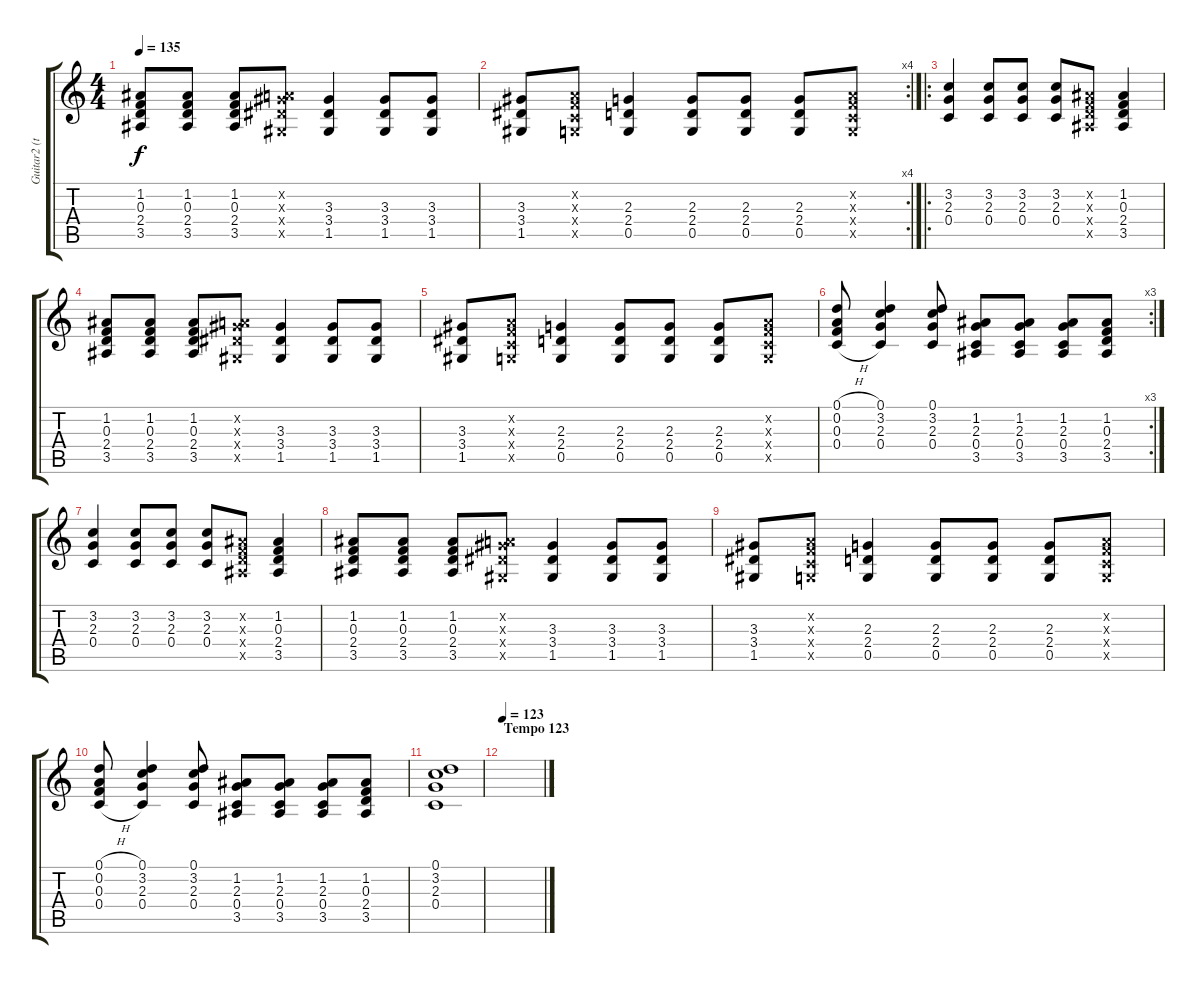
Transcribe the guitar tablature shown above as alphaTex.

\track ("Guitar2 (tomi)" "Guitar2 (t") {instrument acousticguitarnylon}
\staff {score tabs}
\tuning (D4 A3 F3 C3 G2 D2) {hide}
\ts (4 4)
\tempo 135
\clef g2
\ks c
(1.2 0.3 2.4 3.5).8{dy f} (1.2 0.3 2.4 3.5).8 (1.2 0.3 2.4 3.5).8 (0.2{x} 3.3{x} 3.4{x} 1.5{x}).8 (3.3 3.4 1.5).4 (3.3 3.4 1.5).8 (3.3 3.4 1.5).8 |
\rc 4
(3.3 3.4 1.5).8 (0.2{x} 0.3{x} 0.4{x} 0.5{x}).8 (2.3 2.4 0.5).4 (2.3 2.4 0.5).8 (2.3 2.4 0.5).8 (2.3 2.4 0.5).8 (0.2{x} 0.3{x} 0.4{x} 0.5{x}).8 |
\ro
(3.2 2.3 0.4).4 (3.2 2.3 0.4).8 (3.2 2.3 0.4).8 (3.2 2.3 0.4).8 (1.2{x} 0.3{x} 2.4{x} 3.5{x}).8 (1.2 0.3 2.4 3.5).4 |
(1.2 0.3 2.4 3.5).8 (1.2 0.3 2.4 3.5).8 (1.2 0.3 2.4 3.5).8 (0.2{x} 3.3{x} 3.4{x} 1.5{x}).8 (3.3 3.4 1.5).4 (3.3 3.4 1.5).8 (3.3 3.4 1.5).8 |
(3.3 3.4 1.5).8 (0.2{x} 0.3{x} 0.4{x} 0.5{x}).8 (2.3 2.4 0.5).4 (2.3 2.4 0.5).8 (2.3 2.4 0.5).8 (2.3 2.4 0.5).8 (0.2{x} 0.3{x} 0.4{x} 0.5{x}).8 |
\rc 3
(0.1{h} 0.2{h} 0.3{h} 0.4{h}).8 (0.1 3.2 2.3 0.4).4 (0.1 3.2 2.3 0.4).8 (1.2 2.3 0.4 3.5).8 (1.2 2.3 0.4 3.5).8 (1.2 2.3 0.4 3.5).8 (1.2 0.3 2.4 3.5).8 |
(3.2 2.3 0.4).4 (3.2 2.3 0.4).8 (3.2 2.3 0.4).8 (3.2 2.3 0.4).8 (1.2{x} 0.3{x} 2.4{x} 3.5{x}).8 (1.2 0.3 2.4 3.5).4 |
(1.2 0.3 2.4 3.5).8 (1.2 0.3 2.4 3.5).8 (1.2 0.3 2.4 3.5).8 (0.2{x} 3.3{x} 3.4{x} 1.5{x}).8 (3.3 3.4 1.5).4 (3.3 3.4 1.5).8 (3.3 3.4 1.5).8 |
(3.3 3.4 1.5).8 (0.2{x} 0.3{x} 0.4{x} 0.5{x}).8 (2.3 2.4 0.5).4 (2.3 2.4 0.5).8 (2.3 2.4 0.5).8 (2.3 2.4 0.5).8 (0.2{x} 0.3{x} 0.4{x} 0.5{x}).8 |
(0.1{h} 0.2{h} 0.3{h} 0.4{h}).8 (0.1 3.2 2.3 0.4).4 (0.1 3.2 2.3 0.4).8 (1.2 2.3 0.4 3.5).8 (1.2 2.3 0.4 3.5).8 (1.2 2.3 0.4 3.5).8 (1.2 0.3 2.4 3.5).8 |
(0.1 3.2 2.3 0.4).1 |
\section ("" "Tempo 123")
\tempo 123
